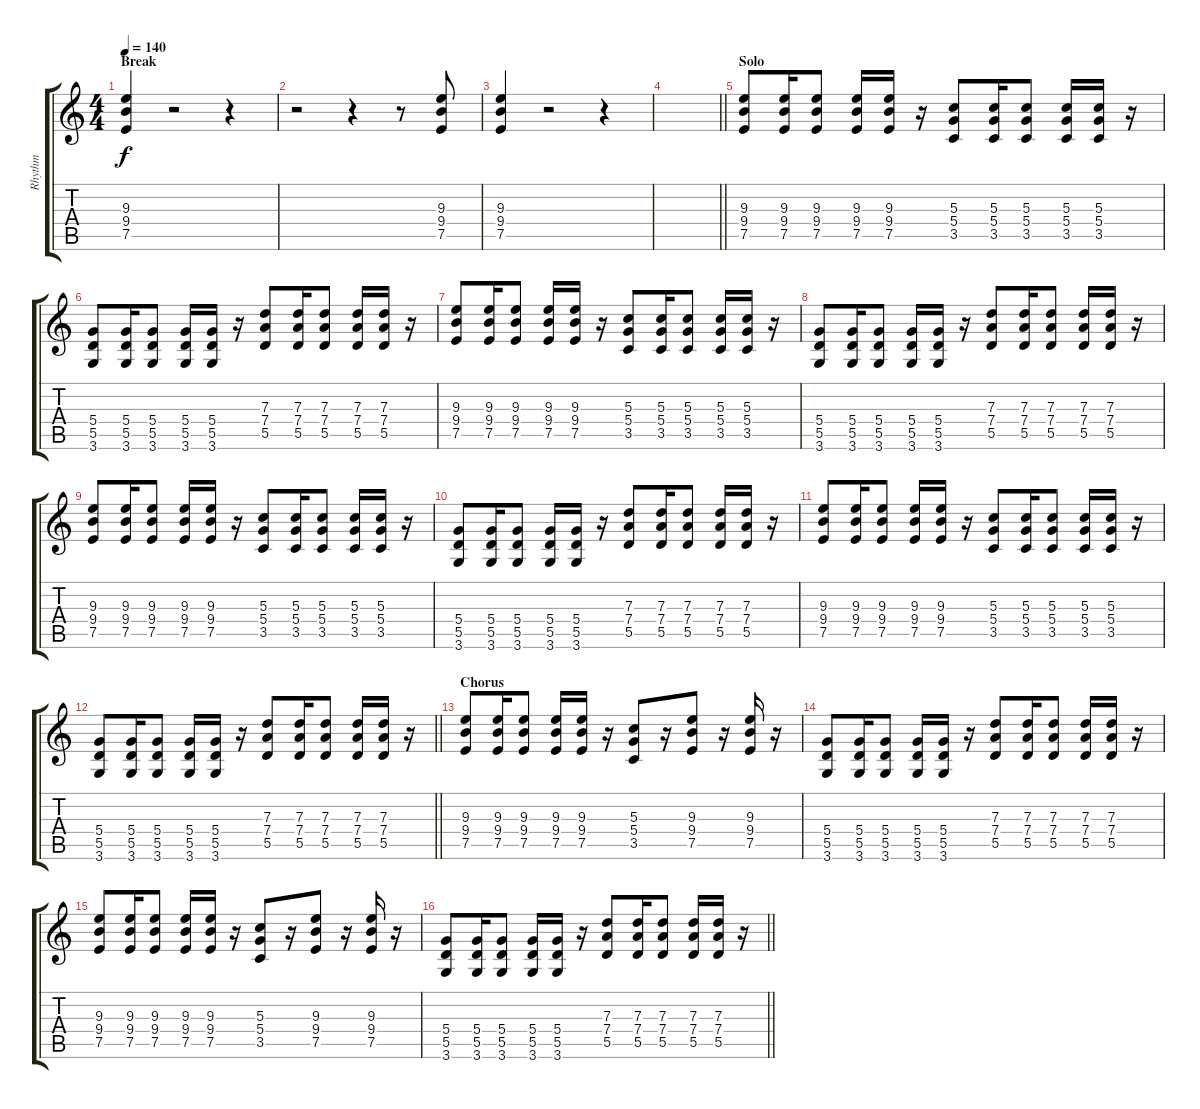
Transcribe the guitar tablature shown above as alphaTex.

\track ("Rhythm" "Rhythm") {instrument overdrivenguitar}
\staff {score tabs}
\tuning (E4 B3 G3 D3 A2 E2) {hide}
\ts (4 4)
\section ("" "Break")
\tempo 140
\clef g2
\ks c
(9.3 9.4 7.5).4{dy f} r.2 r.4 |
r.2 r.4 r.8 (9.3 9.4 7.5).8 |
(9.3 9.4 7.5).4 r.2 r.4 |
\barLineRight lightlight
|
\section ("" "Solo")
(9.3 9.4 7.5).8 (9.3 9.4 7.5).16 (9.3 9.4 7.5).8 (9.3 9.4 7.5).16 (9.3 9.4 7.5).16 r.16 (5.3 5.4 3.5).8 (5.3 5.4 3.5).16 (5.3 5.4 3.5).8 (5.3 5.4 3.5).16 (5.3 5.4 3.5).16 r.16 |
(5.4 5.5 3.6).8 (5.4 5.5 3.6).16 (5.4 5.5 3.6).8 (5.4 5.5 3.6).16 (5.4 5.5 3.6).16 r.16 (7.3 7.4 5.5).8 (7.3 7.4 5.5).16 (7.3 7.4 5.5).8 (7.3 7.4 5.5).16 (7.3 7.4 5.5).16 r.16 |
(9.3 9.4 7.5).8 (9.3 9.4 7.5).16 (9.3 9.4 7.5).8 (9.3 9.4 7.5).16 (9.3 9.4 7.5).16 r.16 (5.3 5.4 3.5).8 (5.3 5.4 3.5).16 (5.3 5.4 3.5).8 (5.3 5.4 3.5).16 (5.3 5.4 3.5).16 r.16 |
(5.4 5.5 3.6).8 (5.4 5.5 3.6).16 (5.4 5.5 3.6).8 (5.4 5.5 3.6).16 (5.4 5.5 3.6).16 r.16 (7.3 7.4 5.5).8 (7.3 7.4 5.5).16 (7.3 7.4 5.5).8 (7.3 7.4 5.5).16 (7.3 7.4 5.5).16 r.16 |
(9.3 9.4 7.5).8 (9.3 9.4 7.5).16 (9.3 9.4 7.5).8 (9.3 9.4 7.5).16 (9.3 9.4 7.5).16 r.16 (5.3 5.4 3.5).8 (5.3 5.4 3.5).16 (5.3 5.4 3.5).8 (5.3 5.4 3.5).16 (5.3 5.4 3.5).16 r.16 |
(5.4 5.5 3.6).8 (5.4 5.5 3.6).16 (5.4 5.5 3.6).8 (5.4 5.5 3.6).16 (5.4 5.5 3.6).16 r.16 (7.3 7.4 5.5).8 (7.3 7.4 5.5).16 (7.3 7.4 5.5).8 (7.3 7.4 5.5).16 (7.3 7.4 5.5).16 r.16 |
(9.3 9.4 7.5).8 (9.3 9.4 7.5).16 (9.3 9.4 7.5).8 (9.3 9.4 7.5).16 (9.3 9.4 7.5).16 r.16 (5.3 5.4 3.5).8 (5.3 5.4 3.5).16 (5.3 5.4 3.5).8 (5.3 5.4 3.5).16 (5.3 5.4 3.5).16 r.16 |
\barLineRight lightlight
(5.4 5.5 3.6).8 (5.4 5.5 3.6).16 (5.4 5.5 3.6).8 (5.4 5.5 3.6).16 (5.4 5.5 3.6).16 r.16 (7.3 7.4 5.5).8 (7.3 7.4 5.5).16 (7.3 7.4 5.5).8 (7.3 7.4 5.5).16 (7.3 7.4 5.5).16 r.16 |
\section ("" "Chorus")
(9.3 9.4 7.5).8 (9.3 9.4 7.5).16 (9.3 9.4 7.5).8 (9.3 9.4 7.5).16 (9.3 9.4 7.5).16 r.16 (5.3 5.4 3.5).8 r.16 (9.3 9.4 7.5).8 r.16 (9.3 9.4 7.5).16 r.16 |
(5.4 5.5 3.6).8 (5.4 5.5 3.6).16 (5.4 5.5 3.6).8 (5.4 5.5 3.6).16 (5.4 5.5 3.6).16 r.16 (7.3 7.4 5.5).8 (7.3 7.4 5.5).16 (7.3 7.4 5.5).8 (7.3 7.4 5.5).16 (7.3 7.4 5.5).16 r.16 |
(9.3 9.4 7.5).8 (9.3 9.4 7.5).16 (9.3 9.4 7.5).8 (9.3 9.4 7.5).16 (9.3 9.4 7.5).16 r.16 (5.3 5.4 3.5).8 r.16 (9.3 9.4 7.5).8 r.16 (9.3 9.4 7.5).16 r.16 |
\barLineRight lightlight
(5.4 5.5 3.6).8 (5.4 5.5 3.6).16 (5.4 5.5 3.6).8 (5.4 5.5 3.6).16 (5.4 5.5 3.6).16 r.16 (7.3 7.4 5.5).8 (7.3 7.4 5.5).16 (7.3 7.4 5.5).8 (7.3 7.4 5.5).16 (7.3 7.4 5.5).16 r.16
